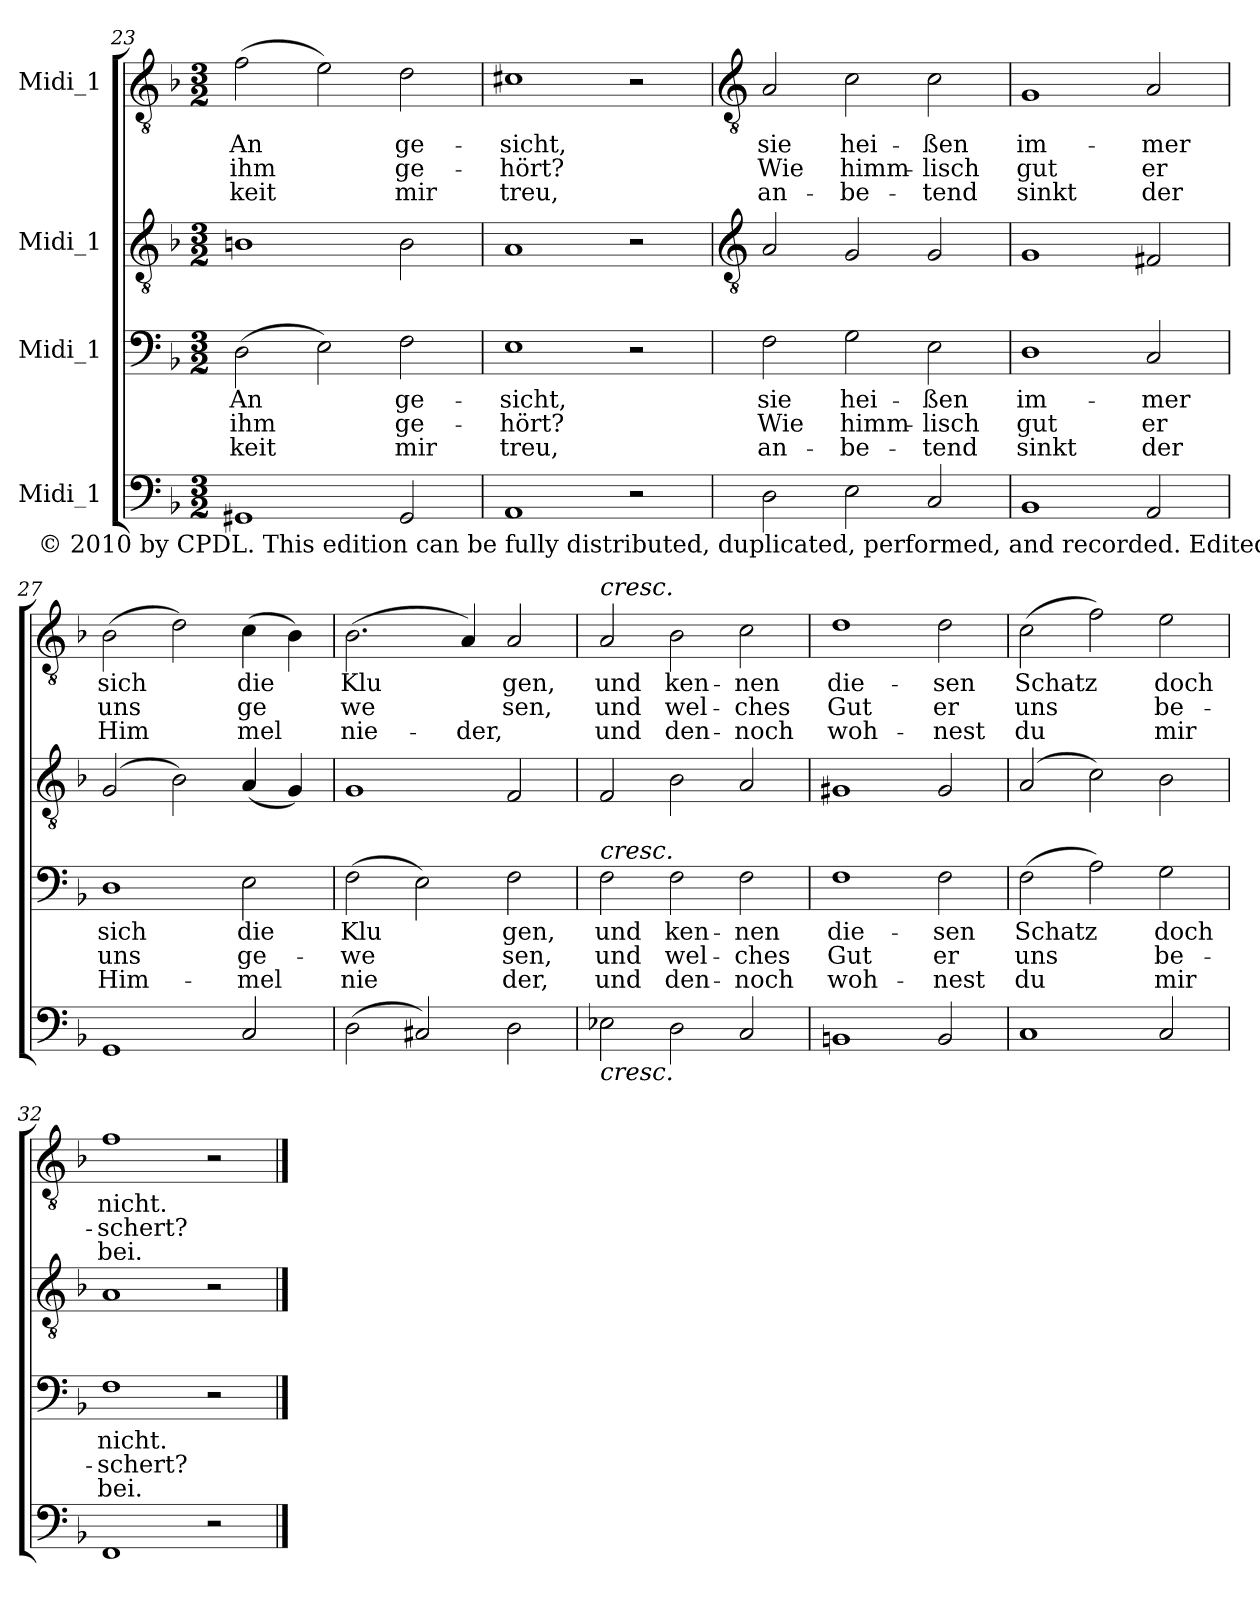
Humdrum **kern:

**kern	**kern	**text	**text	**text	**kern	**kern	**text	**text	**text
*part4	*part3	*part3	*part3	*part3	*part2	*part1	*part1	*part1	*part1
*staff4	*staff3	*staff3	*staff3	*staff3	*staff2	*staff1	*staff1	*staff1	*staff1
*I"Midi_1	*I"Midi_1	*	*	*	*I"Midi_1	*I"Midi_1	*	*	*
*clefF4	*clefF4	*	*	*	*clefGv2	*clefGv2	*	*	*
*k[b-]	*k[b-]	*	*	*	*k[b-]	*k[b-]	*	*	*
*F:	*F:	*	*	*	*F:	*F:	*	*	*
*M3/2	*M3/2	*	*	*	*M3/2	*M3/2	*	*	*
=23	=23	=23	=23	=23	=23	=23	=23	=23	=23
!	!	!LO:LY:b	!LO:LY:b	!LO:LY:b	!	!	!LO:LY:b	!LO:LY:b	!LO:LY:b
1GG#X	(>2D	-An	ihm	keit	1Bn	(>2f	-An	ihm	keit
.	2E)	.	.	.	.	2e)	.	.	.
!	!	!LO:LY:b	!LO:LY:b	!LO:LY:b	!	!	!LO:LY:b	!LO:LY:b	!LO:LY:b
2GG#	2F	ge-	-ge-	-mir	2B	2d	ge-	-ge-	-mir
=24	=24	=24	=24	=24	=24	=24	=24	=24	=24
!	!	!LO:LY:b	!LO:LY:b	!LO:LY:b	!	!	!LO:LY:b	!LO:LY:b	!LO:LY:b
1AA	1E	sicht,	hört?	treu,	1A	1c#X	sicht,	hört?	treu,
2r	2r	.	.	.	2r	2r	.	.	.
!!LO:LB:g=z
=25	=25	=25	=25	=25	=25	=25	=25	=25	=25
*	*	*	*	*	*clefGv2	*clefGv2	*	*	*
!LO:TX:b:cj:t=© 2010 by CPDL. This edition can be fully distributed, duplicated, performed, and recorded. Edited by Juliane Claudi	!	!	!	!	!	!	!	!	!
!	!	!LO:LY:b	!LO:LY:b	!LO:LY:b	!	!	!LO:LY:b	!LO:LY:b	!LO:LY:b
2D	2F	sie	Wie	an-	2A	2A	sie	Wie	an-
!	!	!LO:LY:b	!LO:LY:b	!LO:LY:b	!	!	!LO:LY:b	!LO:LY:b	!LO:LY:b
2E	2G	-hei-	-himm-	-be-	2G	2c	-hei-	-himm-	-be-
!	!	!LO:LY:b	!LO:LY:b	!LO:LY:b	!	!	!LO:LY:b	!LO:LY:b	!LO:LY:b
2C	2E	-ßen	lisch	tend	2G	2c	-ßen	lisch	tend
=26	=26	=26	=26	=26	=26	=26	=26	=26	=26
!	!	!LO:LY:b	!LO:LY:b	!LO:LY:b	!	!	!LO:LY:b	!LO:LY:b	!LO:LY:b
1BB-	1D	im-	-gut	sinkt	1G	1G	im-	-gut	sinkt
!	!	!LO:LY:b	!LO:LY:b	!LO:LY:b	!	!	!LO:LY:b	!LO:LY:b	!LO:LY:b
2AA	2C	mer	er	der	2F#X	2A	mer	er	der
=27	=27	=27	=27	=27	=27	=27	=27	=27	=27
!	!	!LO:LY:b	!LO:LY:b	!LO:LY:b	!	!	!LO:LY:b	!LO:LY:b	!LO:LY:b
1GG	1D	sich	uns	Him-	(2G	(>2B-	sich	uns	Him
.	.	.	.	.	2B-)	2d)	.	.	.
!	!	!LO:LY:b	!LO:LY:b	!LO:LY:b	!	!	!LO:LY:b	!LO:LY:b	!LO:LY:b
2C	2E	-die	ge-	-mel	(<4A	(>4c	die	ge	mel
.	.	.	.	.	4G)	4B-)	.	.	.
=28	=28	=28	=28	=28	=28	=28	=28	=28	=28
!	!	!LO:LY:b	!LO:LY:b	!LO:LY:b	!	!	!LO:LY:b	!LO:LY:b	!LO:LY:b
(<2D	(>2F	Klu	we	nie	1G	(<2.B-	Klu	we	nie-
2C#X)	2E)	.	.	.	.	.	.	.	.
!	!	!	!	!	!	!	!	!	!LO:LY:b
.	.	.	.	.	.	4A)	.	.	-der,
!	!	!LO:LY:b	!LO:LY:b	!LO:LY:b	!	!	!LO:LY:b	!LO:LY:b	!
2D	2F	gen,	sen,	der,	2F	2A	gen,	sen,	.
=29	=29	=29	=29	=29	=29	=29	=29	=29	=29
!	!	!	!	!	!	!LO:TX:a:i:t=cresc.	!	!	!
!	!LO:TX:a:i:t=cresc.	!	!	!	!	!	!	!	!
!LO:TX:b:i:t=cresc.	!	!	!	!	!	!	!	!	!
!	!	!LO:LY:b	!LO:LY:b	!LO:LY:b	!	!	!LO:LY:b	!LO:LY:b	!LO:LY:b
2E-X	2F	und	und	und	2F	2A	und	und	und
!	!	!LO:LY:b	!LO:LY:b	!LO:LY:b	!	!	!LO:LY:b	!LO:LY:b	!LO:LY:b
2D	2F	ken-	-wel-	-den-	2B-	2B-	ken-	-wel-	-den-
!	!	!LO:LY:b	!LO:LY:b	!LO:LY:b	!	!	!LO:LY:b	!LO:LY:b	!LO:LY:b
2C	2F	-nen	ches	noch	2A	2c	-nen	ches	noch
=30	=30	=30	=30	=30	=30	=30	=30	=30	=30
!	!	!LO:LY:b	!LO:LY:b	!LO:LY:b	!	!	!LO:LY:b	!LO:LY:b	!LO:LY:b
1BBn	1F	die-	-Gut	woh-	1G#X	1d	die-	-Gut	woh-
!	!	!LO:LY:b	!LO:LY:b	!LO:LY:b	!	!	!LO:LY:b	!LO:LY:b	!LO:LY:b
2BB	2F	-sen	er	nest	2G#	2d	-sen	er	nest
=31	=31	=31	=31	=31	=31	=31	=31	=31	=31
!	!	!LO:LY:b	!LO:LY:b	!LO:LY:b	!	!	!LO:LY:b	!LO:LY:b	!LO:LY:b
1C	(>2F	Schatz	uns	du	(2A	(>2c	Schatz	uns	du
.	2A)	.	.	.	2c)	2f)	.	.	.
!	!	!LO:LY:b	!LO:LY:b	!LO:LY:b	!	!	!LO:LY:b	!LO:LY:b	!LO:LY:b
2C	2G	doch	be-	-mir	2B-	2e	doch	be-	-mir
=32	=32	=32	=32	=32	=32	=32	=32	=32	=32
!	!	!LO:LY:b	!LO:LY:b	!LO:LY:b	!	!	!LO:LY:b	!LO:LY:b	!LO:LY:b
1FF	1F	nicht.	schert?	bei.	1A	1f	nicht.	schert?	bei.
2r	2r	.	.	.	2r	2r	.	.	.
==	==	==	==	==	==	==	==	==	==
*-	*-	*-	*-	*-	*-	*-	*-	*-	*-
